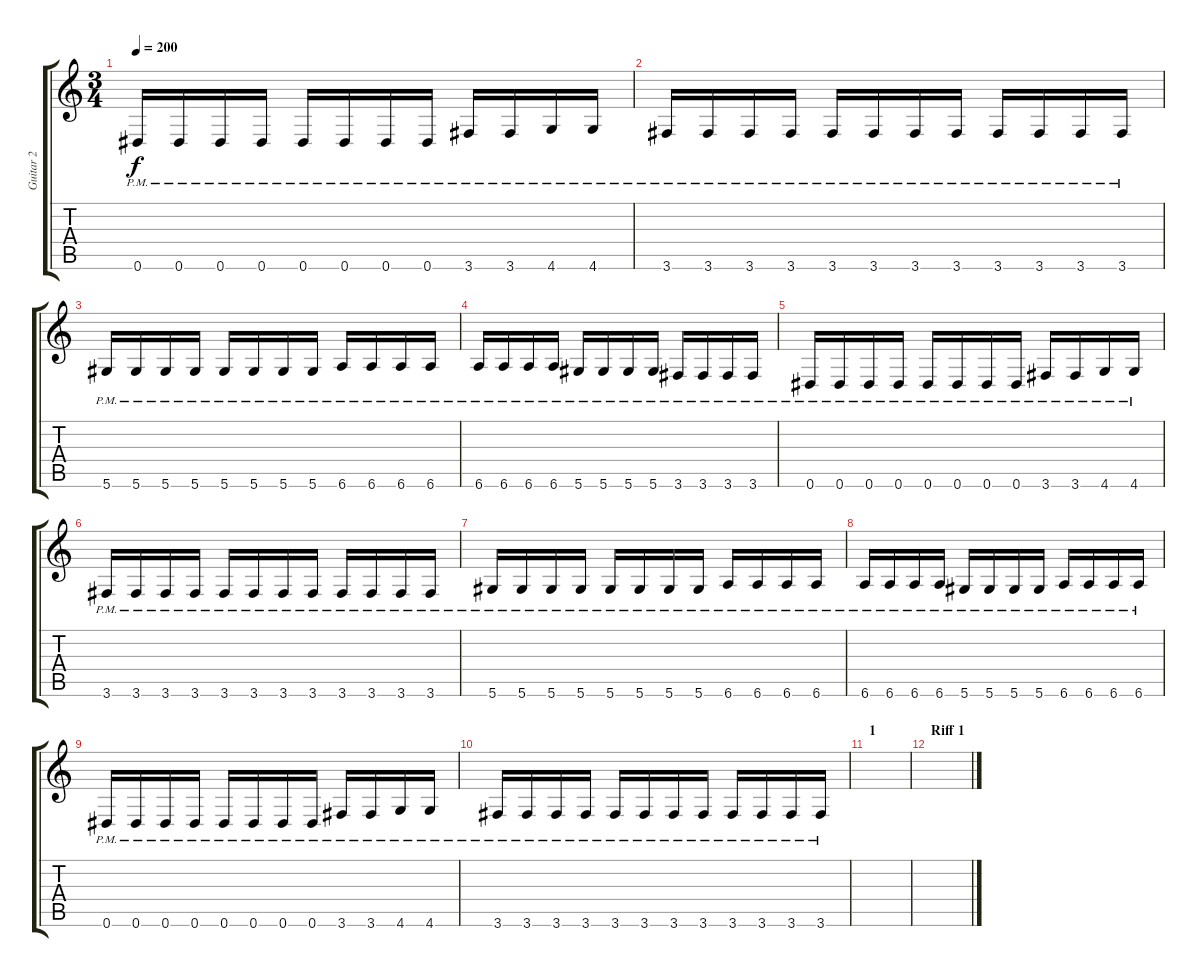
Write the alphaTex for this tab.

\track ("Guitar 2" "Guitar 2") {instrument overdrivenguitar}
\staff {score tabs}
\tuning (Eb4 Bb3 Gb3 Db3 Ab2 Eb2) {hide}
\ts (3 4)
\tempo 200
\clef g2
\ks c
0.6{pm}.16{dy f} 0.6{pm}.16 0.6{pm}.16 0.6{pm}.16 0.6{pm}.16 0.6{pm}.16 0.6{pm}.16 0.6{pm}.16 3.6{pm}.16 3.6{pm}.16 4.6{pm}.16 4.6{pm}.16 |
3.6{pm}.16 3.6{pm}.16 3.6{pm}.16 3.6{pm}.16 3.6{pm}.16 3.6{pm}.16 3.6{pm}.16 3.6{pm}.16 3.6{pm}.16 3.6{pm}.16 3.6{pm}.16 3.6{pm}.16 |
5.6{pm}.16 5.6{pm}.16 5.6{pm}.16 5.6{pm}.16 5.6{pm}.16 5.6{pm}.16 5.6{pm}.16 5.6{pm}.16 6.6{pm}.16 6.6{pm}.16 6.6{pm}.16 6.6{pm}.16 |
6.6{pm}.16 6.6{pm}.16 6.6{pm}.16 6.6{pm}.16 5.6{pm}.16 5.6{pm}.16 5.6{pm}.16 5.6{pm}.16 3.6{pm}.16 3.6{pm}.16 3.6{pm}.16 3.6{pm}.16 |
0.6{pm}.16 0.6{pm}.16 0.6{pm}.16 0.6{pm}.16 0.6{pm}.16 0.6{pm}.16 0.6{pm}.16 0.6{pm}.16 3.6{pm}.16 3.6{pm}.16 4.6{pm}.16 4.6{pm}.16 |
3.6{pm}.16 3.6{pm}.16 3.6{pm}.16 3.6{pm}.16 3.6{pm}.16 3.6{pm}.16 3.6{pm}.16 3.6{pm}.16 3.6{pm}.16 3.6{pm}.16 3.6{pm}.16 3.6{pm}.16 |
5.6{pm}.16 5.6{pm}.16 5.6{pm}.16 5.6{pm}.16 5.6{pm}.16 5.6{pm}.16 5.6{pm}.16 5.6{pm}.16 6.6{pm}.16 6.6{pm}.16 6.6{pm}.16 6.6{pm}.16 |
6.6{pm}.16 6.6{pm}.16 6.6{pm}.16 6.6{pm}.16 5.6{pm}.16 5.6{pm}.16 5.6{pm}.16 5.6{pm}.16 6.6{pm}.16 6.6{pm}.16 6.6{pm}.16 6.6{pm}.16 |
0.6{pm}.16 0.6{pm}.16 0.6{pm}.16 0.6{pm}.16 0.6{pm}.16 0.6{pm}.16 0.6{pm}.16 0.6{pm}.16 3.6{pm}.16 3.6{pm}.16 4.6{pm}.16 4.6{pm}.16 |
3.6{pm}.16 3.6{pm}.16 3.6{pm}.16 3.6{pm}.16 3.6{pm}.16 3.6{pm}.16 3.6{pm}.16 3.6{pm}.16 3.6{pm}.16 3.6{pm}.16 3.6{pm}.16 3.6{pm}.16 |
\section ("" "1")
|
\section ("" "Riff 1")
